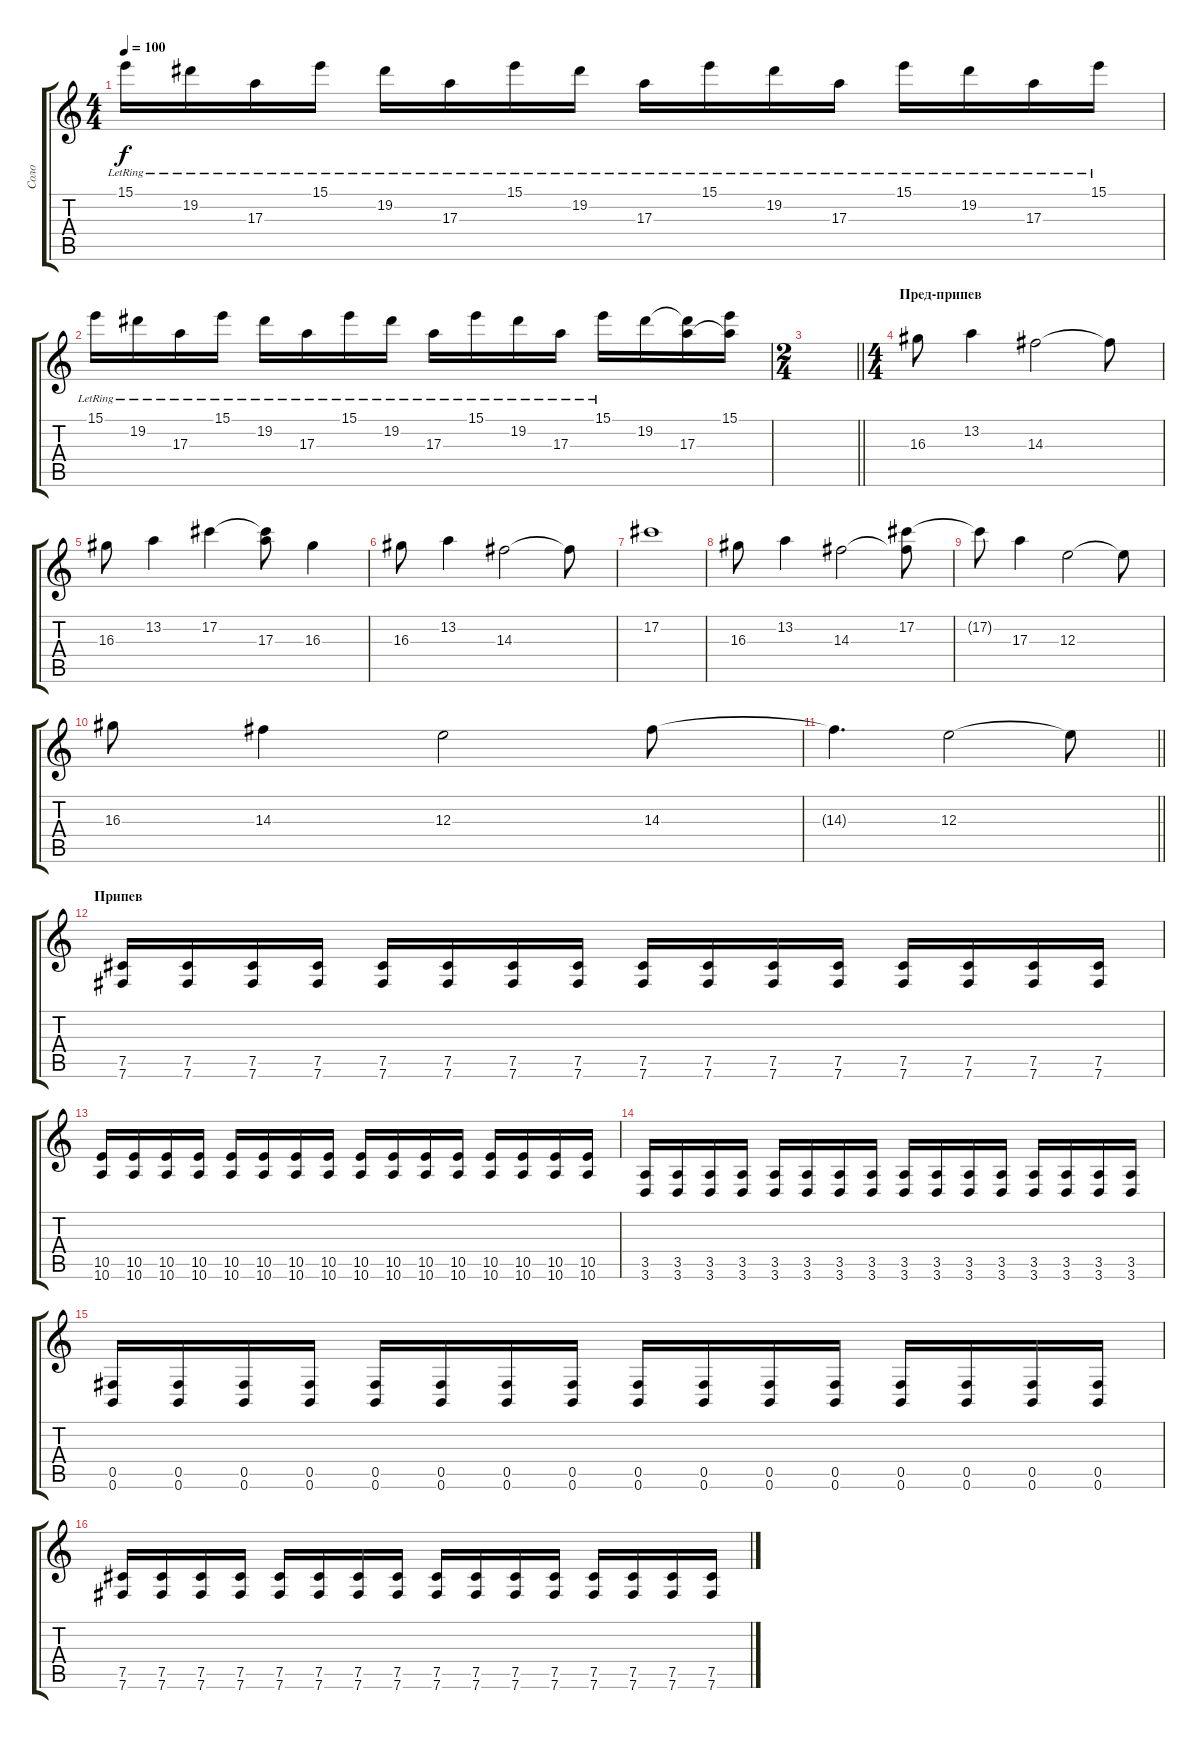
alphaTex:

\track ("Соло" "Соло") {instrument distortionguitar}
\staff {score tabs}
\tuning (Db4 Ab3 E3 B2 Gb2 B1) {hide}
\ts (4 4)
\tempo 100
\clef g2
\ks c
15.1{lr}.16{dy f} 19.2{lr}.16 17.3{lr}.16 15.1{lr}.16 19.2{lr}.16 17.3{lr}.16 15.1{lr}.16 19.2{lr}.16 17.3{lr}.16 15.1{lr}.16 19.2{lr}.16 17.3{lr}.16 15.1{lr}.16 19.2{lr}.16 17.3{lr}.16 15.1{lr}.16 |
15.1{lr}.16 19.2{lr}.16 17.3{lr}.16 15.1{lr}.16 19.2{lr}.16 17.3{lr}.16 15.1{lr}.16 19.2{lr}.16 17.3{lr}.16 15.1{lr}.16 19.2{lr}.16 17.3{lr}.16 15.1{lr}.16 19.2.16 (19.2{t} 17.3).16 (15.1 17.3{t}).16 |
\ts (2 4)
\barLineRight lightlight
|
\ts (4 4)
\section ("" "Пред-припев")
16.3.8 13.2.4 14.3.2 14.3{t}.8 |
16.3.8 13.2.4 17.2.4 (17.2{t} 17.3).8 16.3.4 |
16.3.8 13.2.4 14.3.2 14.3{t}.8 |
17.2.1 |
16.3.8 13.2.4 14.3.2 (17.2 14.3{t}).8 |
17.2{t}.8 17.3.4 12.3.2 12.3{t}.8 |
16.3.8 14.3.4 12.3.2 14.3.8 |
\barLineRight lightlight
14.3{t}.4{d} 12.3.2 12.3{t}.8 |
\section ("" "Припев ")
(7.5 7.6).16 (7.5 7.6).16 (7.5 7.6).16 (7.5 7.6).16 (7.5 7.6).16 (7.5 7.6).16 (7.5 7.6).16 (7.5 7.6).16 (7.5 7.6).16 (7.5 7.6).16 (7.5 7.6).16 (7.5 7.6).16 (7.5 7.6).16 (7.5 7.6).16 (7.5 7.6).16 (7.5 7.6).16 |
(10.5 10.6).16 (10.5 10.6).16 (10.5 10.6).16 (10.5 10.6).16 (10.5 10.6).16 (10.5 10.6).16 (10.5 10.6).16 (10.5 10.6).16 (10.5 10.6).16 (10.5 10.6).16 (10.5 10.6).16 (10.5 10.6).16 (10.5 10.6).16 (10.5 10.6).16 (10.5 10.6).16 (10.5 10.6).16 |
(3.5 3.6).16 (3.5 3.6).16 (3.5 3.6).16 (3.5 3.6).16 (3.5 3.6).16 (3.5 3.6).16 (3.5 3.6).16 (3.5 3.6).16 (3.5 3.6).16 (3.5 3.6).16 (3.5 3.6).16 (3.5 3.6).16 (3.5 3.6).16 (3.5 3.6).16 (3.5 3.6).16 (3.5 3.6).16 |
(0.5 0.6).16 (0.5 0.6).16 (0.5 0.6).16 (0.5 0.6).16 (0.5 0.6).16 (0.5 0.6).16 (0.5 0.6).16 (0.5 0.6).16 (0.5 0.6).16 (0.5 0.6).16 (0.5 0.6).16 (0.5 0.6).16 (0.5 0.6).16 (0.5 0.6).16 (0.5 0.6).16 (0.5 0.6).16 |
(7.5 7.6).16 (7.5 7.6).16 (7.5 7.6).16 (7.5 7.6).16 (7.5 7.6).16 (7.5 7.6).16 (7.5 7.6).16 (7.5 7.6).16 (7.5 7.6).16 (7.5 7.6).16 (7.5 7.6).16 (7.5 7.6).16 (7.5 7.6).16 (7.5 7.6).16 (7.5 7.6).16 (7.5 7.6).16
